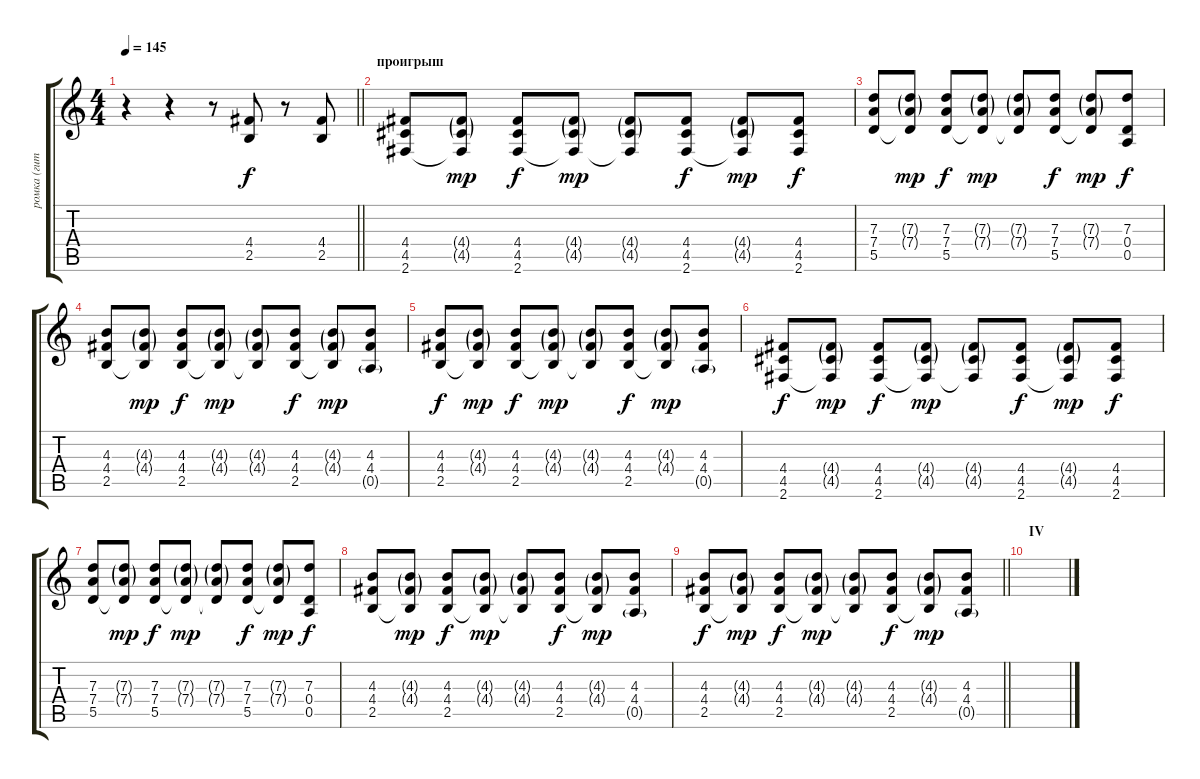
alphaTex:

\track ("ромка (гитара)" "ромка (гит") {instrument overdrivenguitar}
\staff {score tabs}
\tuning (E4 B3 G3 D3 A2 E2) {hide}
\ts (4 4)
\tempo 145
\clef g2
\barLineRight lightlight
\ks c
r.4{dy f} r.4 r.8 (4.4 2.5).8 r.8 (4.4 2.5).8 |
\section ("" "проигрыш")
(4.4 4.5 2.6).8 (4.4{g} 4.5{g} 2.6{t}).8{dy mp} (4.4 4.5 2.6).8{dy f} (4.4{g} 4.5{g} 2.6{t}).8{dy mp} (4.4{g} 4.5{g} 2.6{t}).8 (4.4 4.5 2.6).8{dy f} (4.4{g} 4.5{g} 2.6{t}).8{dy mp} (4.4 4.5 2.6).8{dy f} |
(7.3 7.4 5.5).8 (7.3{g} 7.4{g} 5.5{t}).8{dy mp} (7.3 7.4 5.5).8{dy f} (7.3{g} 7.4{g} 5.5{t}).8{dy mp} (7.3{g} 7.4{g} 5.5{t}).8 (7.3 7.4 5.5).8{dy f} (7.3{g} 7.4{g} 5.5{t}).8{dy mp} (7.3 0.4 0.5).8{dy f} |
(4.3 4.4 2.5).8 (4.3{g} 4.4{g} 2.5{t}).8{dy mp} (4.3 4.4 2.5).8{dy f} (4.3{g} 4.4{g} 2.5{t}).8{dy mp} (4.3{g} 4.4{g} 2.5{t}).8 (4.3 4.4 2.5).8{dy f} (4.3{g} 4.4{g} 2.5{t}).8{dy mp} (4.3 4.4 0.5{g}).8 |
(4.3 4.4 2.5).8{dy f} (4.3{g} 4.4{g} 2.5{t}).8{dy mp} (4.3 4.4 2.5).8{dy f} (4.3{g} 4.4{g} 2.5{t}).8{dy mp} (4.3{g} 4.4{g} 2.5{t}).8 (4.3 4.4 2.5).8{dy f} (4.3{g} 4.4{g} 2.5{t}).8{dy mp} (4.3 4.4 0.5{g}).8 |
(4.4 4.5 2.6).8{dy f} (4.4{g} 4.5{g} 2.6{t}).8{dy mp} (4.4 4.5 2.6).8{dy f} (4.4{g} 4.5{g} 2.6{t}).8{dy mp} (4.4{g} 4.5{g} 2.6{t}).8 (4.4 4.5 2.6).8{dy f} (4.4{g} 4.5{g} 2.6{t}).8{dy mp} (4.4 4.5 2.6).8{dy f} |
(7.3 7.4 5.5).8 (7.3{g} 7.4{g} 5.5{t}).8{dy mp} (7.3 7.4 5.5).8{dy f} (7.3{g} 7.4{g} 5.5{t}).8{dy mp} (7.3{g} 7.4{g} 5.5{t}).8 (7.3 7.4 5.5).8{dy f} (7.3{g} 7.4{g} 5.5{t}).8{dy mp} (7.3 0.4 0.5).8{dy f} |
(4.3 4.4 2.5).8 (4.3{g} 4.4{g} 2.5{t}).8{dy mp} (4.3 4.4 2.5).8{dy f} (4.3{g} 4.4{g} 2.5{t}).8{dy mp} (4.3{g} 4.4{g} 2.5{t}).8 (4.3 4.4 2.5).8{dy f} (4.3{g} 4.4{g} 2.5{t}).8{dy mp} (4.3 4.4 0.5{g}).8 |
\barLineRight lightlight
(4.3 4.4 2.5).8{dy f} (4.3{g} 4.4{g} 2.5{t}).8{dy mp} (4.3 4.4 2.5).8{dy f} (4.3{g} 4.4{g} 2.5{t}).8{dy mp} (4.3{g} 4.4{g} 2.5{t}).8 (4.3 4.4 2.5).8{dy f} (4.3{g} 4.4{g} 2.5{t}).8{dy mp} (4.3 4.4 0.5{g}).8 |
\section ("" "IV")
